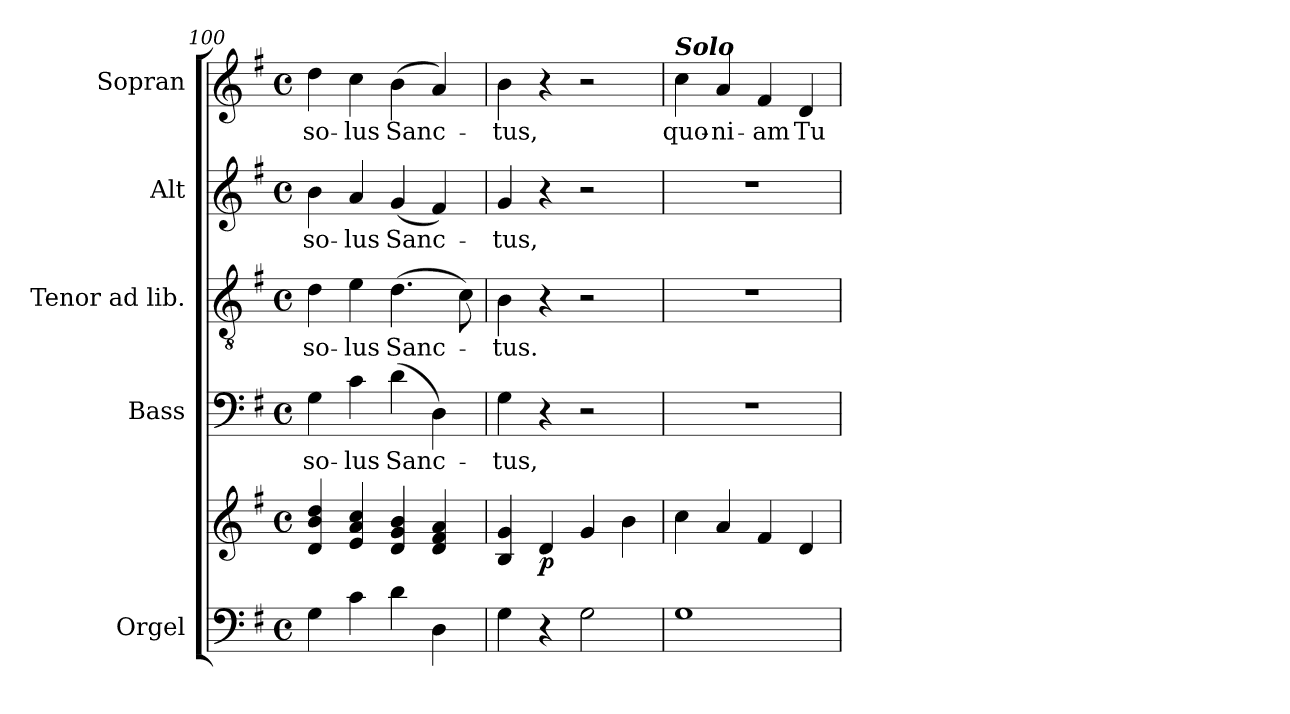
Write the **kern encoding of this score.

**kern	**kern	**dynam	**kern	**text	**kern	**text	**kern	**text	**kern	**text
*part5	*part5	*part5	*part4	*part4	*part3	*part3	*part2	*part2	*part1	*part1
*staff6	*staff5	*staff5/6	*staff4	*staff4	*staff3	*staff3	*staff2	*staff2	*staff1	*staff1
*I"Orgel	*	*	*I"Bass	*	*I"Tenor ad lib.	*	*I"Alt	*	*I"Sopran	*
*I'Org.	*	*	*I'B.	*	*I'T.	*	*I'A.	*	*I'S.	*
*clefF4	*clefG2	*	*clefF4	*	*clefGv2	*	*clefG2	*	*clefG2	*
*k[f#]	*k[f#]	*	*k[f#]	*	*k[f#]	*	*k[f#]	*	*k[f#]	*
*G:	*G:	*	*G:	*	*G:	*	*G:	*	*G:	*
*M4/4	*M4/4	*	*M4/4	*	*M4/4	*	*M4/4	*	*M4/4	*
*met(c)	*met(c)	*	*met(c)	*	*met(c)	*	*met(c)	*	*met(c)	*
=100	=100	=100	=100	=100	=100	=100	=100	=100	=100	=100
!	!	!	!	!LO:LY:b	!	!LO:LY:b	!	!LO:LY:b	!	!LO:LY:b
4G\	4d/ 4b/ 4dd/	.	4G\	so-	4d\	so-	4b\	so-	4dd\	so-
!	!	!	!	!LO:LY:b	!	!LO:LY:b	!	!LO:LY:b	!	!LO:LY:b
4c\	4e/ 4a/ 4cc/	.	4c\	-lus	4e\	-lus	4a/	-lus	4cc\	-lus
!	!	!	!	!LO:LY:b	!	!LO:LY:b	!	!LO:LY:b	!	!LO:LY:b
4d\	4d/ 4g/ 4b/	.	(>4d\	Sanc-	(>4.d\	Sanc-	(<4g/	Sanc-	(>4b\	Sanc-
4D\	4d/ 4f#/ 4a/	.	4D\)	.	.	.	4f#/)	.	4a/)	.
.	.	.	.	.	8c\)	.	.	.	.	.
=101	=101	=101	=101	=101	=101	=101	=101	=101	=101	=101
!	!	!	!	!LO:LY:b	!	!LO:LY:b	!	!LO:LY:b	!	!LO:LY:b
4G\	4B/ 4g/	.	4G\	-tus,	4B\	-tus.	4g/	-tus,	4b\	-tus,
!	!	!LO:DY:b	!	!	!	!	!	!	!	!
4r	4d/	p	4r	.	4r	.	4r	.	4r	.
2G\	4g/	.	2r	.	2r	.	2r	.	2r	.
.	4b\	.	.	.	.	.	.	.	.	.
=102	=102	=102	=102	=102	=102	=102	=102	=102	=102	=102
!	!	!	!	!	!	!	!	!	!LO:TX:a:Bi:t=Solo	!
!	!	!	!	!	!	!	!	!	!	!LO:LY:b
1G	4cc\	.	1r	.	1r	.	1r	.	4cc\	quo-
!	!	!	!	!	!	!	!	!	!	!LO:LY:b
.	4a/	.	.	.	.	.	.	.	4a/	-ni-
!	!	!	!	!	!	!	!	!	!	!LO:LY:b
.	4f#/	.	.	.	.	.	.	.	4f#/	-am
!	!	!	!	!	!	!	!	!	!	!LO:LY:b
.	4d/	.	.	.	.	.	.	.	4d/	Tu
=	=	=	=	=	=	=	=	=	=	=
*-	*-	*-	*-	*-	*-	*-	*-	*-	*-	*-
